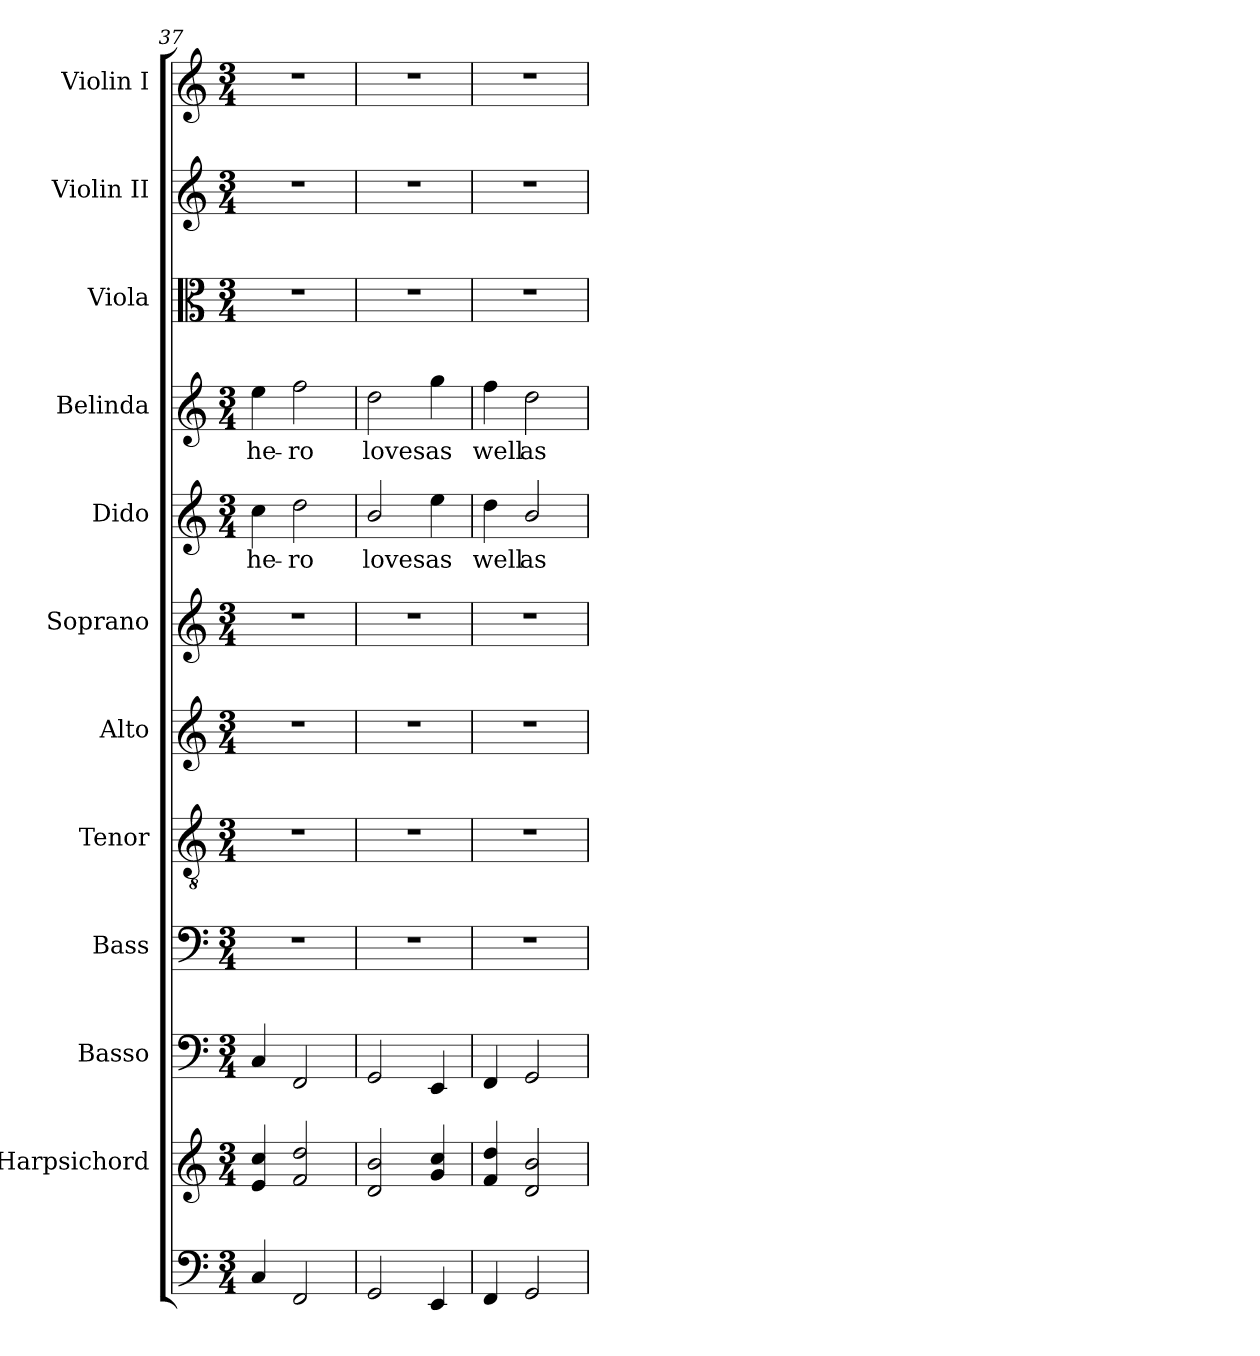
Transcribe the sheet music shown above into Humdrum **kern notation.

**kern	**kern	**kern	**kern	**kern	**kern	**kern	**kern	**text	**kern	**text	**kern	**kern	**kern
*part12	*part11	*part10	*part9	*part8	*part7	*part6	*part5	*part5	*part4	*part4	*part3	*part2	*part1
*staff12	*staff11	*staff10	*staff9	*staff8	*staff7	*staff6	*staff5	*staff5	*staff4	*staff4	*staff3	*staff2	*staff1
*	*I"Harpsichord	*I"Basso	*I"Bass	*I"Tenor	*I"Alto	*I"Soprano	*I"Dido	*	*I"Belinda	*	*I"Viola	*I"Violin II	*I"Violin I
*	*	*	*I'B.	*I'T.	*I'A.	*I'S.	*	*	*	*	*I'Viola	*I'Vln. II	*I'Vln. I
*clefF4	*clefG2	*clefF4	*clefF4	*clefGv2	*clefG2	*clefG2	*clefG2	*	*clefG2	*	*clefC3	*clefG2	*clefG2
*	*	*	*	*ITrd7c12	*	*	*	*	*	*	*	*	*
*k[]	*k[]	*k[]	*k[]	*k[]	*k[]	*k[]	*k[]	*	*k[]	*	*k[]	*k[]	*k[]
*C:	*C:	*C:	*C:	*C:	*C:	*C:	*C:	*	*C:	*	*C:	*C:	*C:
*M3/4	*M3/4	*M3/4	*M3/4	*M3/4	*M3/4	*M3/4	*M3/4	*	*M3/4	*	*M3/4	*M3/4	*M3/4
=37	=37	=37	=37	=37	=37	=37	=37	=37	=37	=37	=37	=37	=37
!	!	!	!LO:N:vis=1	!LO:N:vis=1	!LO:N:vis=1	!LO:N:vis=1	!	!	!	!	!	!	!
!	!	!	!	!	!	!	!	!LO:LY:b:color=#000000	!	!	!	!	!
!	!	!	!	!	!	!	!	!	!	!LO:LY:b:color=#000000	!LO:N:vis=1	!LO:N:vis=1	!LO:N:vis=1
4Ci/	4ei/ 4cci	4Ci/	2.r	2.r	2.r	2.r	4cci\	he-	4eei\	he-	2.r	2.r	2.r
!	!	!	!	!	!	!	!	!LO:LY:b:color=#000000	!	!	!	!	!
!	!	!	!	!	!	!	!	!	!	!LO:LY:b:color=#000000	!	!	!
2FFi/	2fi/ 2ddi	2FFi/	.	.	.	.	2ddi\	-ro	2ffi\	-ro	.	.	.
=38	=38	=38	=38	=38	=38	=38	=38	=38	=38	=38	=38	=38	=38
!	!	!	!LO:N:vis=1	!LO:N:vis=1	!LO:N:vis=1	!LO:N:vis=1	!	!	!	!	!	!	!
!	!	!	!	!	!	!	!	!LO:LY:b:color=#000000	!	!	!	!	!
!	!	!	!	!	!	!	!	!	!	!LO:LY:b:color=#000000	!LO:N:vis=1	!LO:N:vis=1	!LO:N:vis=1
2GGi/	2di/ 2bi	2GGi/	2.r	2.r	2.r	2.r	2bi/	loves	2ddi\	loves	2.r	2.r	2.r
!	!	!	!	!	!	!	!	!LO:LY:b:color=#000000	!	!	!	!	!
!	!	!	!	!	!	!	!	!	!	!LO:LY:b:color=#000000	!	!	!
4EEi/	4gi/ 4cci	4EEi/	.	.	.	.	4eei\	as	4ggi\	as	.	.	.
=39	=39	=39	=39	=39	=39	=39	=39	=39	=39	=39	=39	=39	=39
!	!	!	!LO:N:vis=1	!LO:N:vis=1	!LO:N:vis=1	!LO:N:vis=1	!	!	!	!	!	!	!
!	!	!	!	!	!	!	!	!LO:LY:b:color=#000000	!	!	!	!	!
!	!	!	!	!	!	!	!	!	!	!LO:LY:b:color=#000000	!LO:N:vis=1	!LO:N:vis=1	!LO:N:vis=1
4FFi/	4fi/ 4ddi	4FFi/	2.r	2.r	2.r	2.r	4ddi\	well	4ffi\	well	2.r	2.r	2.r
!	!	!	!	!	!	!	!	!LO:LY:b:color=#000000	!	!	!	!	!
!	!	!	!	!	!	!	!	!	!	!LO:LY:b:color=#000000	!	!	!
2GGi/	2di/ 2bi	2GGi/	.	.	.	.	2bi/	as	2ddi\	as	.	.	.
=	=	=	=	=	=	=	=	=	=	=	=	=	=
*-	*-	*-	*-	*-	*-	*-	*-	*-	*-	*-	*-	*-	*-
